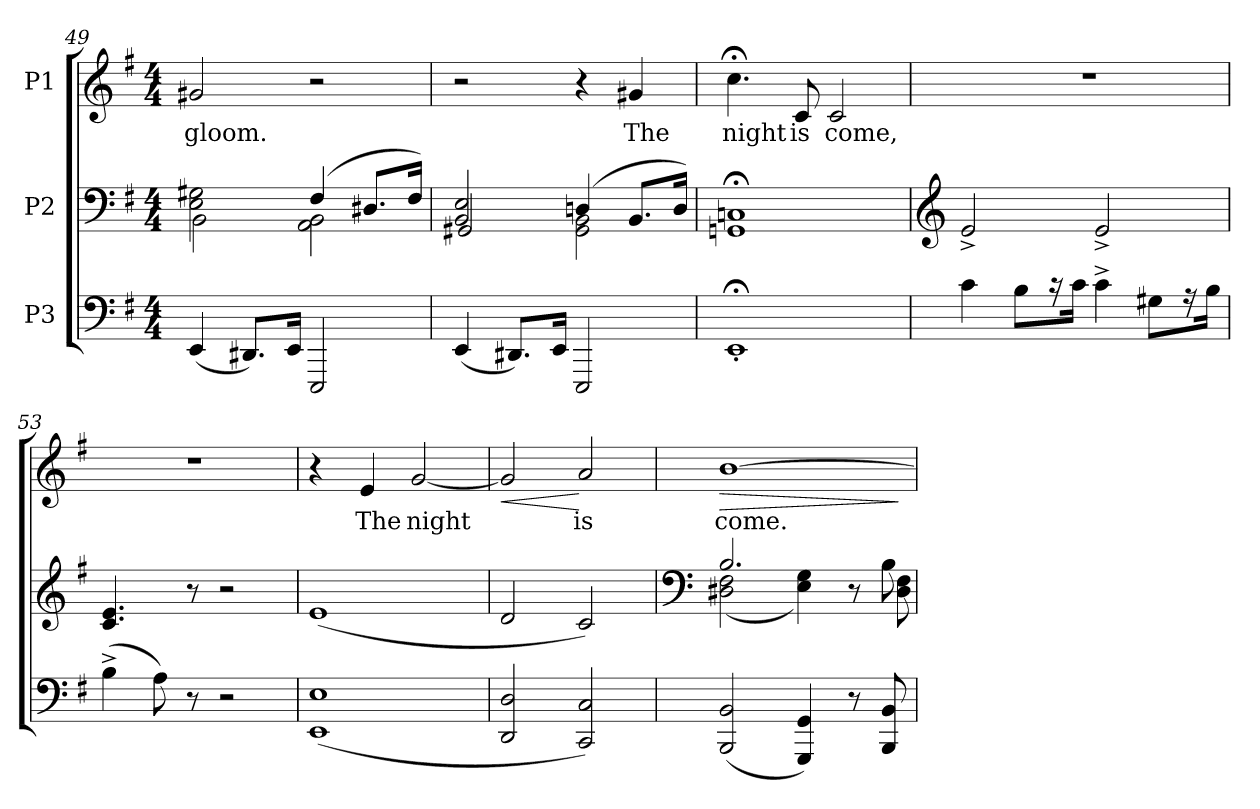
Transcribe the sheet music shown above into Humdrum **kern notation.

**kern	**kern	**kern	**text	**dynam
*part3	*part2	*part1	*part1	*part1
*staff3	*staff2	*staff1	*staff1	*staff1
*I"P3	*I"P2	*I"P1	*	*
!!LO:LB:g=z
*clefF4	*clefF4	*clefG2	*	*
*k[f#]	*k[f#]	*k[f#]	*	*
*e:	*e:	*e:	*	*
*M4/4	*M4/4	*M4/4	*	*
=49	=49	=49	=49	=49
*	*^	*	*	*
!	!	!	!	!LO:LY:b:color=#000000	!
(4EEi/	2Ei\ 2G#Xi	2BBi\	2g#Xi/	gloom.	.
8.DD#Xi/L)	.	.	.	.	.
16EEi/Jk	.	.	.	.	.
2EEEi/	(4F#i/	2AAi\ 2BBi	2r	.	.
.	8.D#Xi/L	.	.	.	.
.	16F#i/Jk)	.	.	.	.
=50	=50	=50	=50	=50	=50
(4EEi/	2BBi/ 2Ei	2GG#Xi/	2r	.	.
8.DD#Xi/L)	.	.	.	.	.
16EEi/Jk	.	.	.	.	.
2EEEi/	(4Dni/	2GG#i\ 2BBi	4r	.	.
!	!	!	!	!LO:LY:b:color=#000000	!
.	8.BBi/L	.	4g#Xi/	The	.
.	16Di/Jk)	.	.	.	.
*	*v	*v	*	*	*
=51	=51	=51	=51	=51
!	!	!	!LO:LY:b:color=#000000	!
1EE;'i	1GGni; 1Cni;	4.cc;i\	night	.
!	!	!	!LO:LY:b:color=#000000	!
.	.	8ci/	is	.
!	!	!	!LO:LY:b:color=#000000	!
.	.	2ci/	come,	.
=52	=52	=52	=52	=52
*	*clefG2	*	*	*
4ci\	2e^i/	1r	.	.
8Bi\L	.	.	.	.
16r	.	.	.	.
16ci\Jk	.	.	.	.
4c^i\	2e^i/	.	.	.
8G#Xi\L	.	.	.	.
16r	.	.	.	.
16Bi\Jk	.	.	.	.
!!LO:LB:g=z
=53	=53	=53	=53	=53
(4B^i\	4.ci/ 4.ei	1r	.	.
8Ai\)	.	.	.	.
8r	8r	.	.	.
2r	2r	.	.	.
=54	=54	=54	=54	=54
(1EEi 1Ei	(1ei	4r	.	.
!	!	!	!LO:LY:b:color=#000000	!
.	.	4ei/	The	.
!	!	!	!LO:LY:b:color=#000000	!
.	.	[2gi/	night	.
=55	=55	=55	=55	=55
!	!	!	!	!LO:HP:b
2DDi/ 2Di	2di/	2gi/]	.	<
!	!	!	!LO:LY:b:color=#000000	!
2CCi/ 2Ci)	2ci/)	2ai/	is	[
=56	=56	=56	=56	=56
*	*clefF4	*	*	*
*	*^	*	*	*
!	!	!	!	!LO:LY:b:color=#000000	!LO:HP:b
(2BBBi/ 2BBi	2.Bi/	(2D#Xi\ 2F#i	[1bi	come.	>
4GGGi/ 4GGi)	.	4Ei\ 4Gi)	.	.	.
8r	8r	8ryy	.	.	.
8BBBi/ 8BBi	8Bi\	8D#i\ 8F#i	.	.	.
*	*v	*v	*	*	*
.	.	.	.	]
=	=	=	=	=
*-	*-	*-	*-	*-
